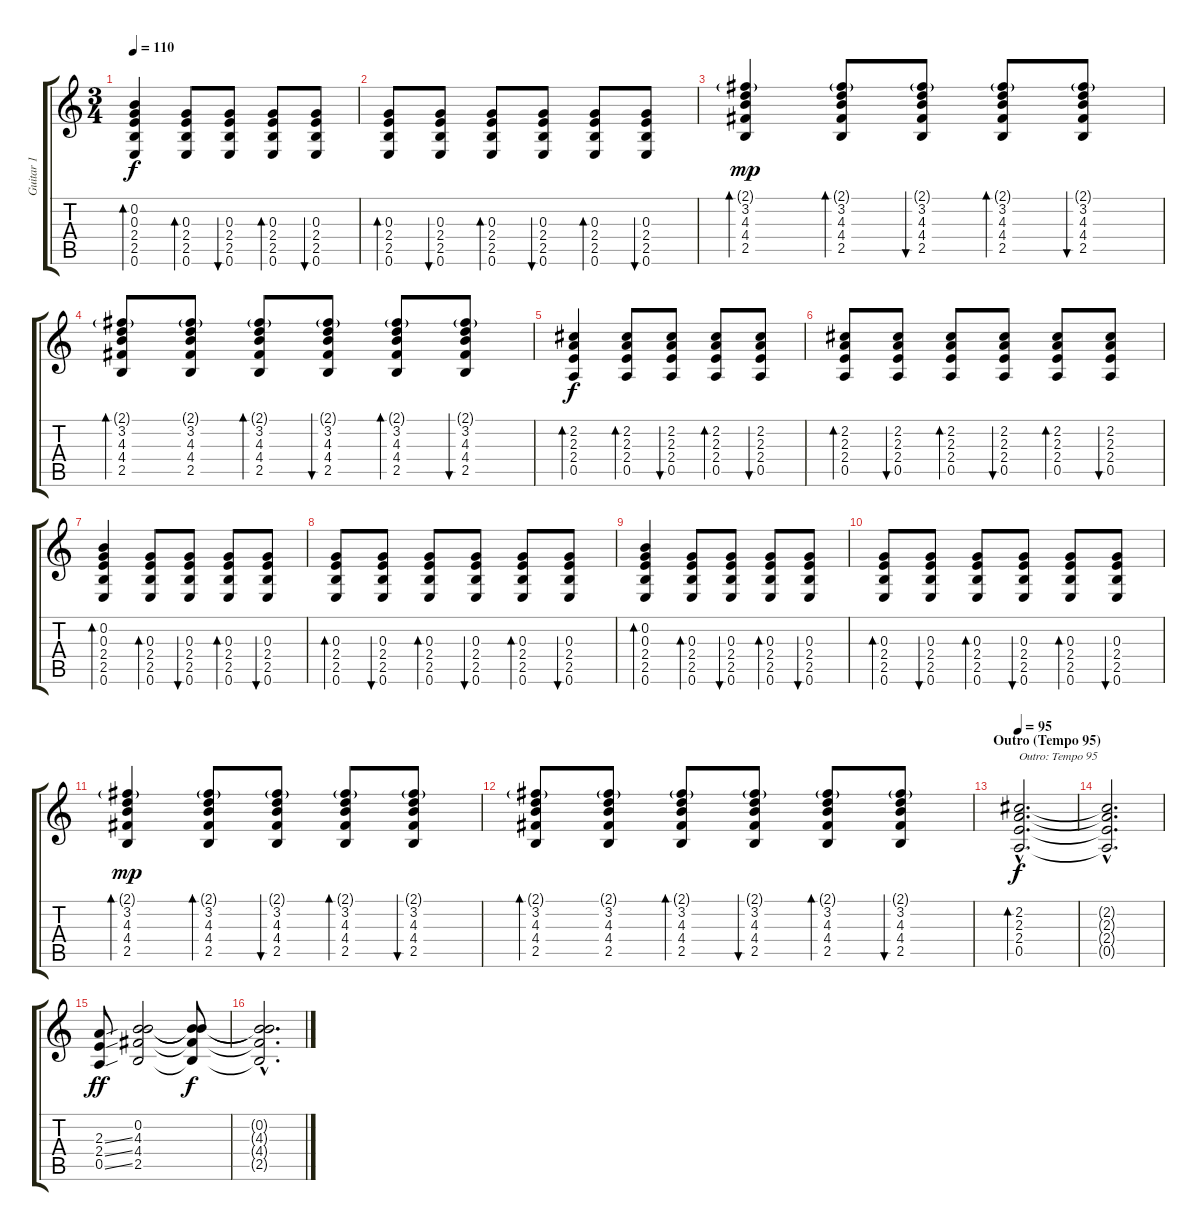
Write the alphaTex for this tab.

\track ("Guitar 1" "Guitar 1") {instrument acousticguitarsteel}
\staff {score tabs}
\tuning (E4 B3 G3 D3 A2 E2) {hide}
\ts (3 4)
\tempo 110
\clef g2
\ks c
(0.2 0.3 2.4 2.5 0.6).4{bd 60 dy f} (0.3 2.4 2.5 0.6).8{bd 60} (0.3 2.4 2.5 0.6).8{bu 60} (0.3 2.4 2.5 0.6).8{bd 60} (0.3 2.4 2.5 0.6).8{bu 60} |
(0.3 2.4 2.5 0.6).8{bd 60} (0.3 2.4 2.5 0.6).8{bu 60} (0.3 2.4 2.5 0.6).8{bd 60} (0.3 2.4 2.5 0.6).8{bu 60} (0.3 2.4 2.5 0.6).8{bd 60} (0.3 2.4 2.5 0.6).8{bu 60} |
(2.1{g} 3.2 4.3 4.4 2.5).4{bd 60 dy mp} (2.1{g} 3.2 4.3 4.4 2.5).8{bd 60} (2.1{g} 3.2 4.3 4.4 2.5).8{bu 60} (2.1{g} 3.2 4.3 4.4 2.5).8{bd 60} (2.1{g} 3.2 4.3 4.4 2.5).8{bu 60} |
(2.1{g} 3.2 4.3 4.4 2.5).8{bd 60} (2.1{g} 3.2 4.3 4.4 2.5).8 (2.1{g} 3.2 4.3 4.4 2.5).8{bd 60} (2.1{g} 3.2 4.3 4.4 2.5).8{bu 60} (2.1{g} 3.2 4.3 4.4 2.5).8{bd 60} (2.1{g} 3.2 4.3 4.4 2.5).8{bu 60} |
(2.2 2.3 2.4 0.5).4{bd 60 dy f} (2.2 2.3 2.4 0.5).8{bd 60} (2.2 2.3 2.4 0.5).8{bu 60} (2.2 2.3 2.4 0.5).8{bd 60} (2.2 2.3 2.4 0.5).8{bu 60} |
(2.2 2.3 2.4 0.5).8{bd 60} (2.2 2.3 2.4 0.5).8{bu 60} (2.2 2.3 2.4 0.5).8{bd 60} (2.2 2.3 2.4 0.5).8{bu 60} (2.2 2.3 2.4 0.5).8{bd 60} (2.2 2.3 2.4 0.5).8{bu 60} |
(0.2 0.3 2.4 2.5 0.6).4{bd 60} (0.3 2.4 2.5 0.6).8{bd 60} (0.3 2.4 2.5 0.6).8{bu 60} (0.3 2.4 2.5 0.6).8{bd 60} (0.3 2.4 2.5 0.6).8{bu 60} |
(0.3 2.4 2.5 0.6).8{bd 60} (0.3 2.4 2.5 0.6).8{bu 60} (0.3 2.4 2.5 0.6).8{bd 60} (0.3 2.4 2.5 0.6).8{bu 60} (0.3 2.4 2.5 0.6).8{bd 60} (0.3 2.4 2.5 0.6).8{bu 60} |
(0.2 0.3 2.4 2.5 0.6).4{bd 60} (0.3 2.4 2.5 0.6).8{bd 60} (0.3 2.4 2.5 0.6).8{bu 60} (0.3 2.4 2.5 0.6).8{bd 60} (0.3 2.4 2.5 0.6).8{bu 60} |
(0.3 2.4 2.5 0.6).8{bd 60} (0.3 2.4 2.5 0.6).8{bu 60} (0.3 2.4 2.5 0.6).8{bd 60} (0.3 2.4 2.5 0.6).8{bu 60} (0.3 2.4 2.5 0.6).8{bd 60} (0.3 2.4 2.5 0.6).8{bu 60} |
(2.1{g} 3.2 4.3 4.4 2.5).4{bd 60 dy mp} (2.1{g} 3.2 4.3 4.4 2.5).8{bd 60} (2.1{g} 3.2 4.3 4.4 2.5).8{bu 60} (2.1{g} 3.2 4.3 4.4 2.5).8{bd 60} (2.1{g} 3.2 4.3 4.4 2.5).8{bu 60} |
(2.1{g} 3.2 4.3 4.4 2.5).8{bd 60} (2.1{g} 3.2 4.3 4.4 2.5).8 (2.1{g} 3.2 4.3 4.4 2.5).8{bd 60} (2.1{g} 3.2 4.3 4.4 2.5).8{bu 60} (2.1{g} 3.2 4.3 4.4 2.5).8{bd 60} (2.1{g} 3.2 4.3 4.4 2.5).8{bu 60} |
\section ("" "Outro (Tempo 95)")
\tempo 95
(2.2{hac} 2.3{hac} 2.4{hac} 0.5{hac}).2{d bd 60 txt "Outro: Tempo 95" dy f} |
(2.2{hac t} 2.3{hac t} 2.4{hac t} 0.5{hac t}).2{d} |
(2.3{ss} 2.4{ss} 0.5{ss}).8{dy ff} (0.2 4.3 4.4 2.5).2 (0.2{t} 4.3{t} 4.4{t} 2.5{t}).8{dy f} |
(0.2{hac t} 4.3{hac t} 4.4{hac t} 2.5{hac t}).2{d}
